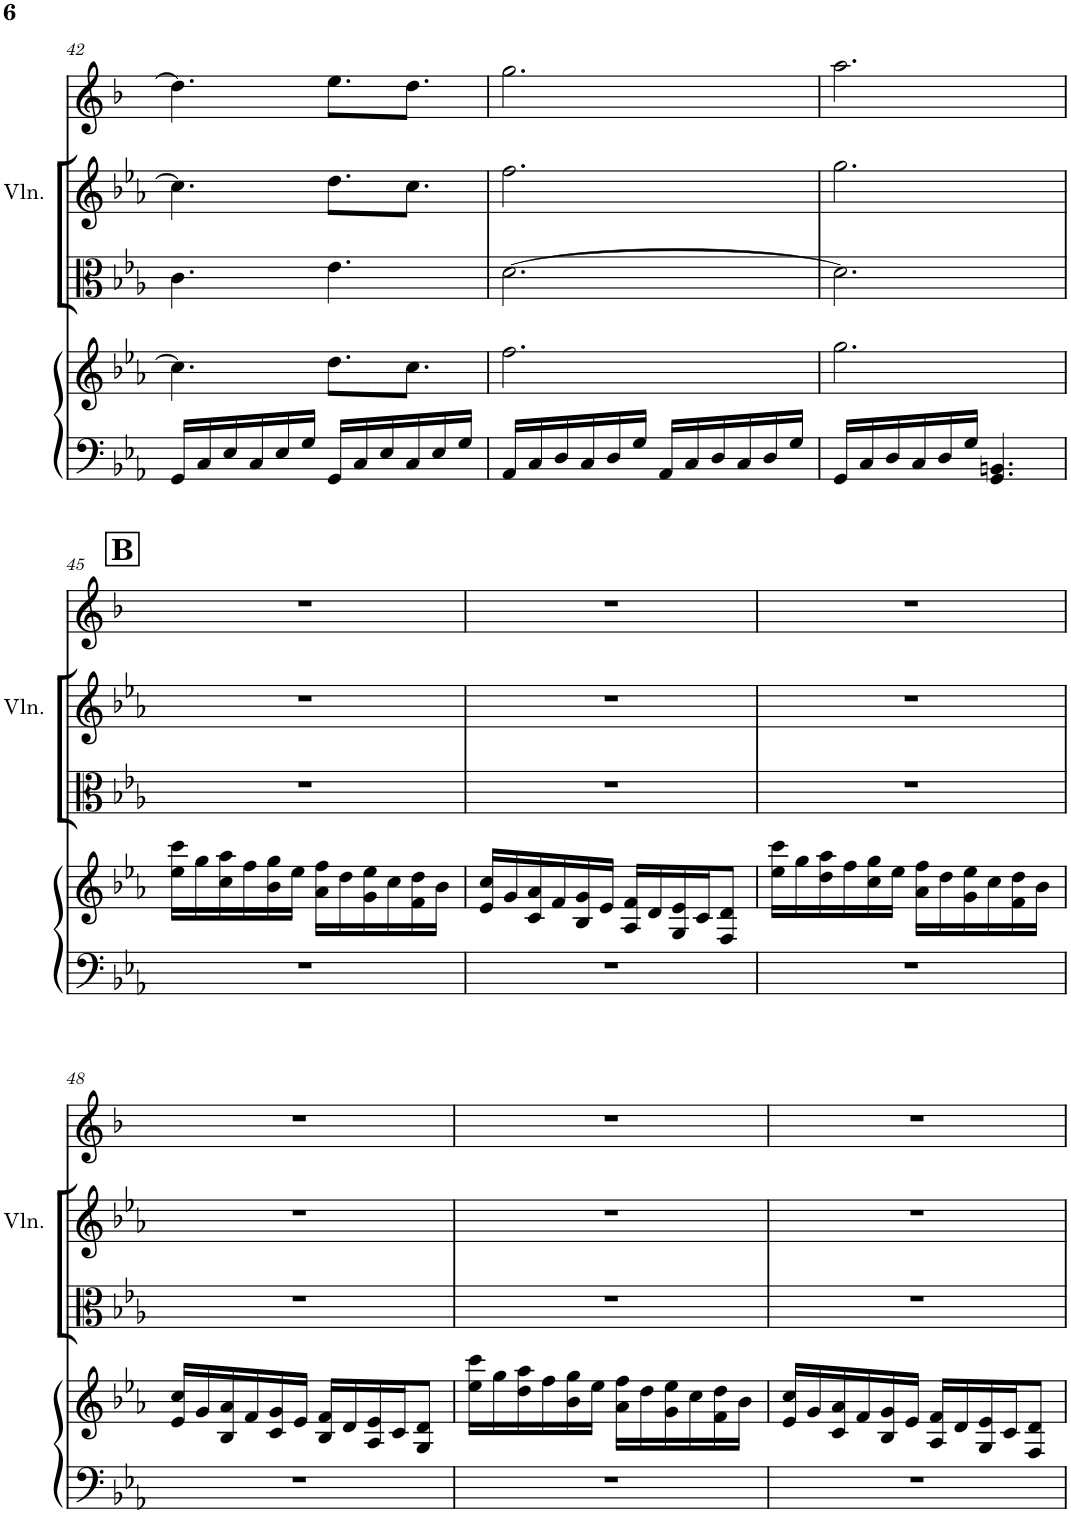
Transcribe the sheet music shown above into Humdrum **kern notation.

**kern	**kern	**kern	**kern	**kern
*part4	*part4	*part3	*part2	*part1
*staff5	*staff4	*staff3	*staff2	*staff1
*I"Piano	*	*I"Viola	*I"Violin	*I"Clarinet in Bb
*I'Pno	*	*I'Vla	*I'Vln.	*I'Cl
!!LO:PB:g=z
*clefF4	*clefG2	*clefC3	*clefG2	*clefG2
*	*	*	*	*Trd1c2
*k[b-e-a-]	*k[b-e-a-]	*k[b-e-a-]	*k[b-e-a-]	*k[b-]
*M6/8	*M6/8	*M6/8	*M6/8	*M6/8
=42	=42	=42	=42	=42
16GG/LL	4.cc\]	4.c\	4.cc\]	4.dd\]
16C/	.	.	.	.
16E-/	.	.	.	.
16C/	.	.	.	.
16E-/	.	.	.	.
16G/JJ	.	.	.	.
16GG/LL	8.dd\L	4.e-\	8.dd\L	8.ee\L
16C/	.	.	.	.
16E-/	.	.	.	.
16C/	8.cc\J	.	8.cc\J	8.dd\J
16E-/	.	.	.	.
16G/JJ	.	.	.	.
=43	=43	=43	=43	=43
16AA-/LL	2.ff\	[2.d\	2.ff\	2.gg\
16C/	.	.	.	.
16D/	.	.	.	.
16C/	.	.	.	.
16D/	.	.	.	.
16G/JJ	.	.	.	.
16AA-/LL	.	.	.	.
16C/	.	.	.	.
16D/	.	.	.	.
16C/	.	.	.	.
16D/	.	.	.	.
16G/JJ	.	.	.	.
=44	=44	=44	=44	=44
16GG/LL	2.gg\	2.d\]	2.gg\	2.aa\
16C/	.	.	.	.
16D/	.	.	.	.
16C/	.	.	.	.
16D/	.	.	.	.
16G/JJ	.	.	.	.
4.GG/ 4.BBn/	.	.	.	.
!!LO:LB:g=z
!!LO:REH:place=s1:a:B:cj:fs=14:t=B
=45	=45	=45	=45	=45
2.r	16ee-\ 16ccc\LL	2.r	2.r	2.r
.	16gg\	.	.	.
.	16cc\ 16aa-\	.	.	.
.	16ff\	.	.	.
.	16b-\ 16gg\	.	.	.
.	16ee-\JJ	.	.	.
.	16a-\ 16ff\LL	.	.	.
.	16dd\	.	.	.
.	16g\ 16ee-\	.	.	.
.	16cc\	.	.	.
.	16f\ 16dd\	.	.	.
.	16b-\JJ	.	.	.
=46	=46	=46	=46	=46
2.r	16e-/ 16cc/LL	2.r	2.r	2.r
.	16g/	.	.	.
.	16c/ 16a-/	.	.	.
.	16f/	.	.	.
.	16B-/ 16g/	.	.	.
.	16e-/JJ	.	.	.
.	16A-/ 16f/LL	.	.	.
.	16d/	.	.	.
.	16G/ 16e-/	.	.	.
.	16c/J	.	.	.
.	8F/ 8d/J	.	.	.
=47	=47	=47	=47	=47
2.r	16ee-\ 16ccc\LL	2.r	2.r	2.r
.	16gg\	.	.	.
.	16dd\ 16aa-\	.	.	.
.	16ff\	.	.	.
.	16cc\ 16gg\	.	.	.
.	16ee-\JJ	.	.	.
.	16a-\ 16ff\LL	.	.	.
.	16dd\	.	.	.
.	16g\ 16ee-\	.	.	.
.	16cc\	.	.	.
.	16f\ 16dd\	.	.	.
.	16b-\JJ	.	.	.
!!LO:LB:g=z
=48	=48	=48	=48	=48
2.r	16e-/ 16cc/LL	2.r	2.r	2.r
.	16g/	.	.	.
.	16B-/ 16a-/	.	.	.
.	16f/	.	.	.
.	16c/ 16g/	.	.	.
.	16e-/JJ	.	.	.
.	16B-/ 16f/LL	.	.	.
.	16d/	.	.	.
.	16A-/ 16e-/	.	.	.
.	16c/J	.	.	.
.	8G/ 8d/J	.	.	.
=49	=49	=49	=49	=49
2.r	16ee-\ 16ccc\LL	2.r	2.r	2.r
.	16gg\	.	.	.
.	16dd\ 16aa-\	.	.	.
.	16ff\	.	.	.
.	16b-\ 16gg\	.	.	.
.	16ee-\JJ	.	.	.
.	16a-\ 16ff\LL	.	.	.
.	16dd\	.	.	.
.	16g\ 16ee-\	.	.	.
.	16cc\	.	.	.
.	16f\ 16dd\	.	.	.
.	16b-\JJ	.	.	.
=50	=50	=50	=50	=50
2.r	16e-/ 16cc/LL	2.r	2.r	2.r
.	16g/	.	.	.
.	16c/ 16a-/	.	.	.
.	16f/	.	.	.
.	16B-/ 16g/	.	.	.
.	16e-/JJ	.	.	.
.	16A-/ 16f/LL	.	.	.
.	16d/	.	.	.
.	16G/ 16e-/	.	.	.
.	16c/J	.	.	.
.	8F/ 8d/J	.	.	.
=	=	=	=	=
*-	*-	*-	*-	*-
